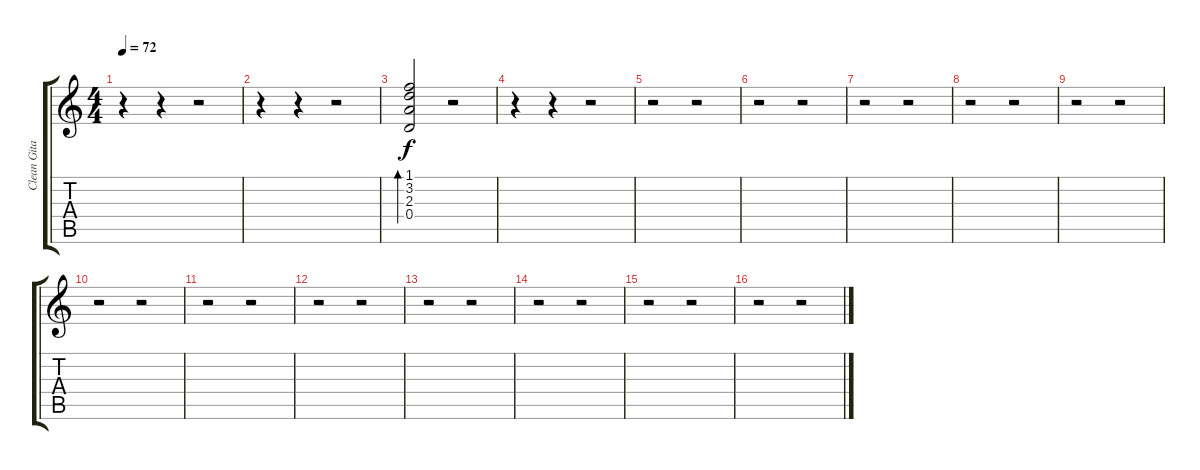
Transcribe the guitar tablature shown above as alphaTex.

\track ("Clean Gitarr" "Clean Gita") {instrument electricguitarclean}
\staff {score tabs}
\tuning (E4 B3 G3 D3 A2 E2) {hide}
\ts (4 4)
\tempo 72
\clef g2
\ks c
r.4{dy f} r.4 r.2 |
r.4 r.4 r.2 |
(1.1 3.2 2.3 0.4).2{bd 480} r.2 |
r.4 r.4 r.2 |
r.2 r.2 |
r.2 r.2 |
r.2 r.2 |
r.2 r.2 |
r.2 r.2 |
r.2 r.2 |
r.2 r.2 |
r.2 r.2 |
r.2 r.2 |
r.2 r.2 |
r.2 r.2 |
r.2 r.2
